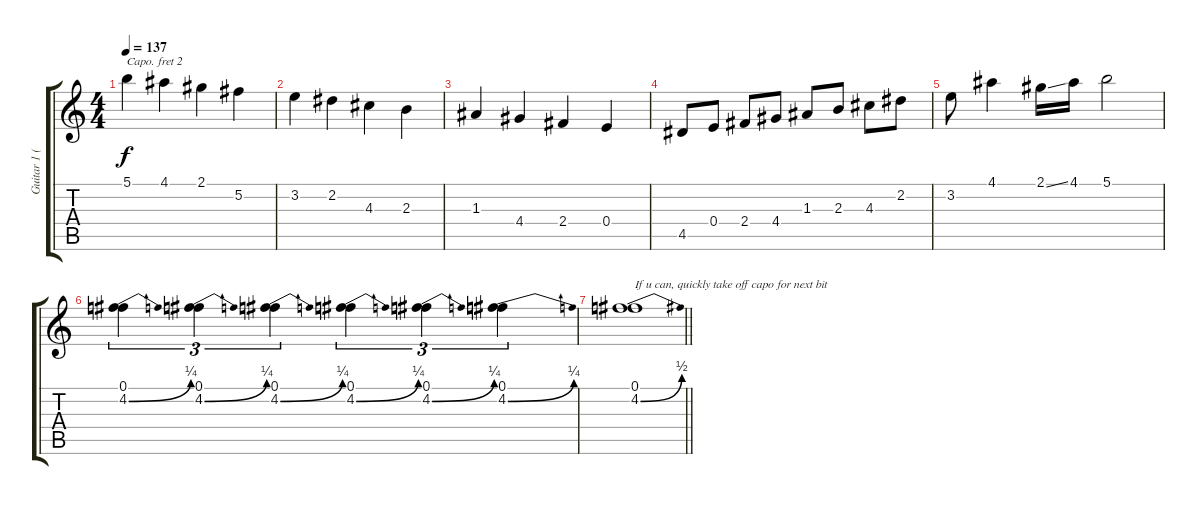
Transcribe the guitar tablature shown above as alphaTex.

\track ("Guitar 1 (capo 2nd)" "Guitar 1 (") {instrument distortionguitar}
\staff {score tabs}
\capo 2
\tuning (E4 B3 G3 D3 A2 E2) {hide}
\ts (4 4)
\tempo 137
\clef g2
\ks c
5.1.4{dy f} 4.1.4 2.1.4 5.2.4 |
3.2.4 2.2.4 4.3.4 2.3.4 |
1.3.4 4.4.4 2.4.4 0.4.4 |
4.5.8 0.4.8 2.4.8 4.4.8 1.3.8 2.3.8 4.3.8 2.2.8 |
3.2.8 4.1.4 2.1{ss}.16 4.1.16 5.1.2 |
(0.1 4.2{be (bend 0 0 60 1)}).4{tu (3 2)} (0.1 4.2{be (bend 0 0 60 1)}).4{tu (3 2)} (0.1 4.2{be (bend 0 0 60 1)}).4{tu (3 2)} (0.1 4.2{be (bend 0 0 60 1)}).4{tu (3 2)} (0.1 4.2{be (bend 0 0 60 1)}).4{tu (3 2)} (0.1 4.2{be (bend 0 0 60 1)}).4{tu (3 2)} |
\barLineRight lightlight
(0.1 4.2{be (bend 0 0 60 2)}).1{txt "If u can, quickly take off capo for next bit"}
